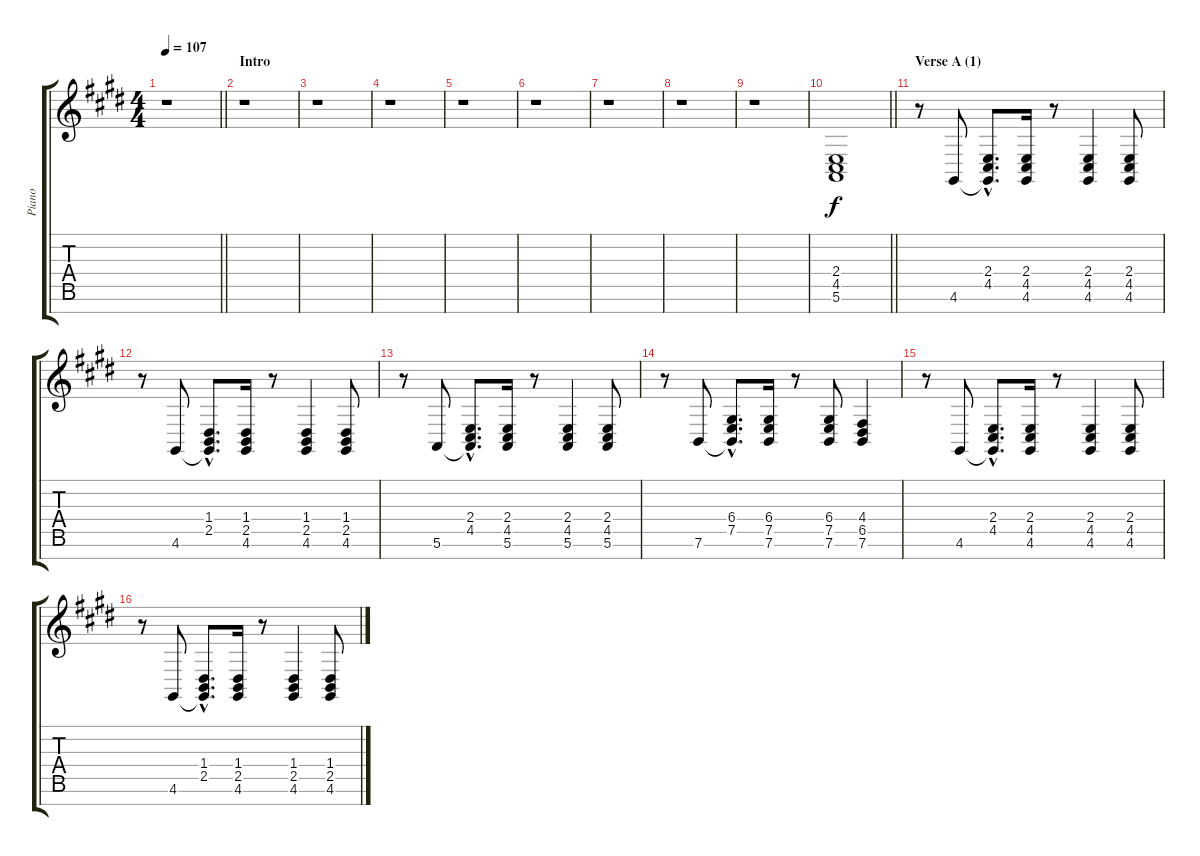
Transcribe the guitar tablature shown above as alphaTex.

\track ("Piano" "Piano") {instrument brightacousticpiano}
\staff {score tabs}
\tuning (E4 B3 G3 D3 A2 E2 B1) {hide}
\ts (4 4)
\tempo 107
\clef g2
\barLineRight lightlight
\ks e
r.1{dy f instrument brightacousticpiano} |
\section ("" "Intro")
r.1 |
r.1 |
r.1 |
r.1 |
r.1 |
r.1 |
r.1 |
r.1 |
\barLineRight lightlight
(2.4 4.5 5.6).1 |
\section ("" "Verse A (1)")
r.8 4.6.8 (2.4{hac} 4.5{hac} 4.6{hac t}).8{d} (2.4 4.5 4.6).16 r.8 (2.4 4.5 4.6).4 (2.4 4.5 4.6).8 |
r.8 4.6.8 (1.4{hac} 2.5{hac} 4.6{hac t}).8{d} (1.4 2.5 4.6).16 r.8 (1.4 2.5 4.6).4 (1.4 2.5 4.6).8 |
r.8 5.6.8 (2.4{hac} 4.5{hac} 5.6{hac t}).8{d} (2.4 4.5 5.6).16 r.8 (2.4 4.5 5.6).4 (2.4 4.5 5.6).8 |
r.8 7.6.8 (6.4{hac} 7.5{hac} 7.6{hac t}).8{d} (6.4 7.5 7.6).16 r.8 (6.4 7.5 7.6).8 (4.4 6.5 7.6).4 |
r.8 4.6.8 (2.4{hac} 4.5{hac} 4.6{hac t}).8{d} (2.4 4.5 4.6).16 r.8 (2.4 4.5 4.6).4 (2.4 4.5 4.6).8 |
r.8 4.6.8 (1.4{hac} 2.5{hac} 4.6{hac t}).8{d} (1.4 2.5 4.6).16 r.8 (1.4 2.5 4.6).4 (1.4 2.5 4.6).8
